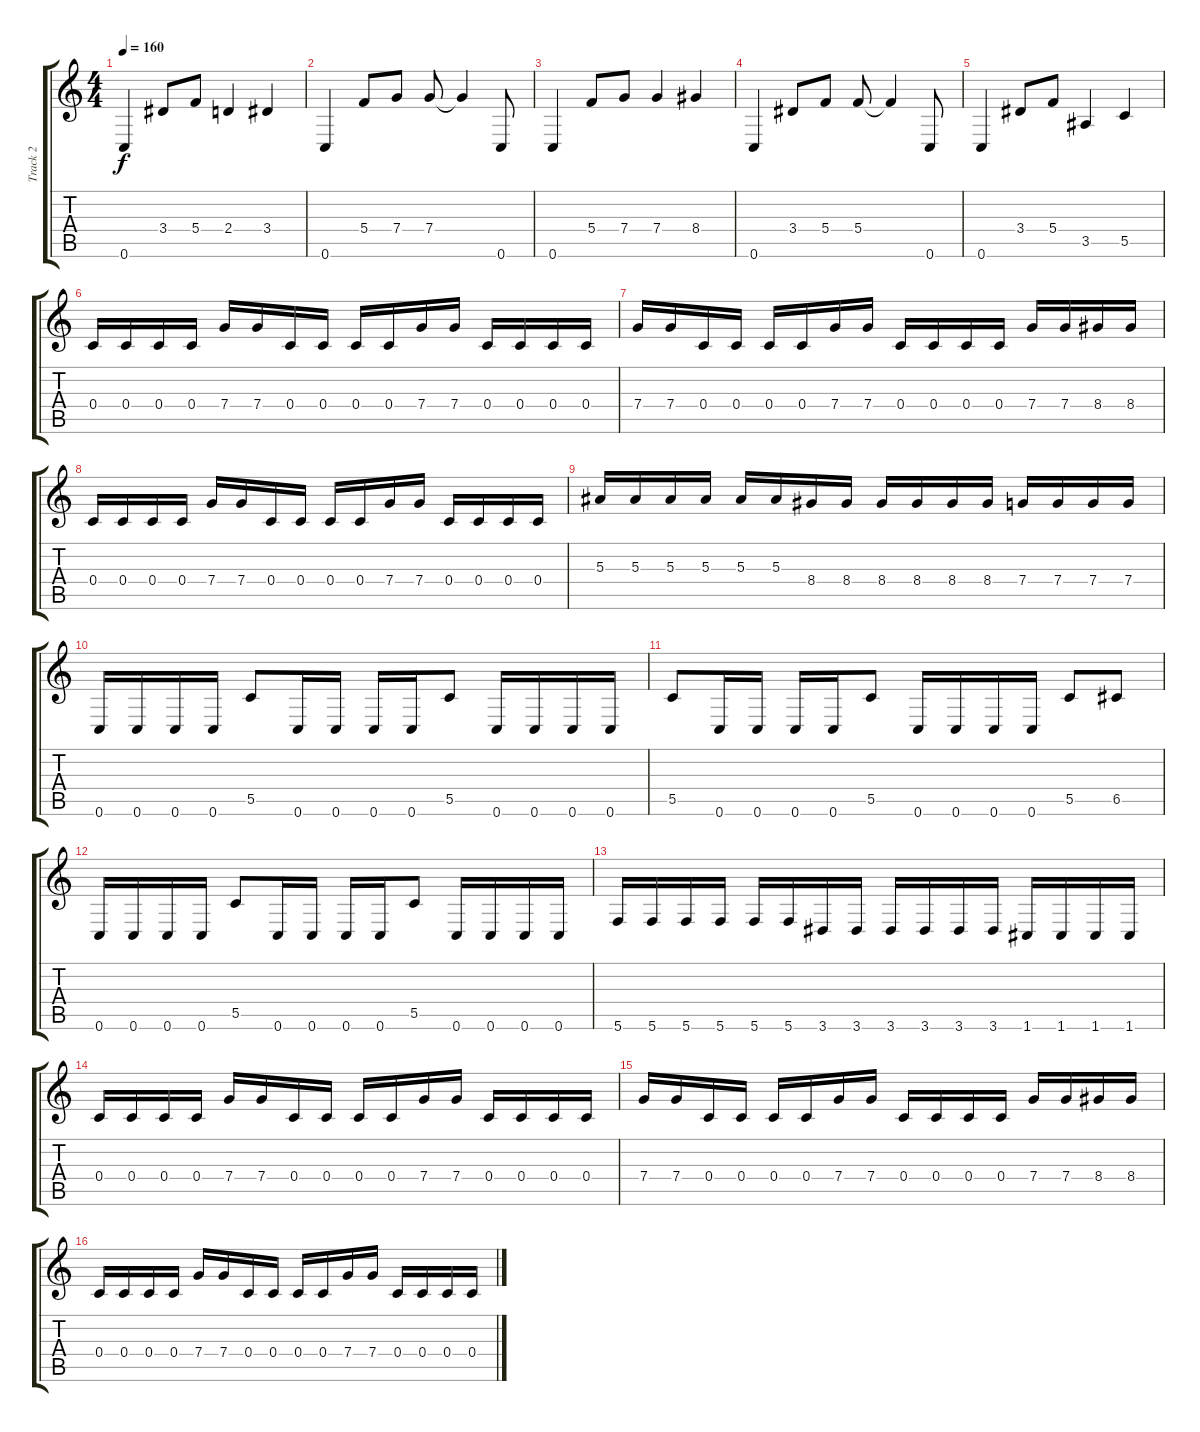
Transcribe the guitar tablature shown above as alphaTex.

\track ("Track 2" "Track 2") {instrument distortionguitar}
\staff {score tabs}
\tuning (D4 A3 F3 C3 G2 C2) {hide}
\ts (4 4)
\tempo 160
\clef g2
\ks c
0.6.4{dy f} 3.4.8 5.4.8 2.4.4 3.4.4 |
0.6.4 5.4.8 7.4.8 7.4.8 7.4{t}.4 0.6.8 |
0.6.4 5.4.8 7.4.8 7.4.4 8.4.4 |
0.6.4 3.4.8 5.4.8 5.4.8 5.4{t}.4 0.6.8 |
0.6.4 3.4.8 5.4.8 3.5.4 5.5.4 |
0.4.16 0.4.16 0.4.16 0.4.16 7.4.16 7.4.16 0.4.16 0.4.16 0.4.16 0.4.16 7.4.16 7.4.16 0.4.16 0.4.16 0.4.16 0.4.16 |
7.4.16 7.4.16 0.4.16 0.4.16 0.4.16 0.4.16 7.4.16 7.4.16 0.4.16 0.4.16 0.4.16 0.4.16 7.4.16 7.4.16 8.4.16 8.4.16 |
0.4.16 0.4.16 0.4.16 0.4.16 7.4.16 7.4.16 0.4.16 0.4.16 0.4.16 0.4.16 7.4.16 7.4.16 0.4.16 0.4.16 0.4.16 0.4.16 |
5.3.16 5.3.16 5.3.16 5.3.16 5.3.16 5.3.16 8.4.16 8.4.16 8.4.16 8.4.16 8.4.16 8.4.16 7.4.16 7.4.16 7.4.16 7.4.16 |
0.6.16 0.6.16 0.6.16 0.6.16 5.5.8 0.6.16 0.6.16 0.6.16 0.6.16 5.5.8 0.6.16 0.6.16 0.6.16 0.6.16 |
5.5.8 0.6.16 0.6.16 0.6.16 0.6.16 5.5.8 0.6.16 0.6.16 0.6.16 0.6.16 5.5.8 6.5.8 |
0.6.16 0.6.16 0.6.16 0.6.16 5.5.8 0.6.16 0.6.16 0.6.16 0.6.16 5.5.8 0.6.16 0.6.16 0.6.16 0.6.16 |
5.6.16 5.6.16 5.6.16 5.6.16 5.6.16 5.6.16 3.6.16 3.6.16 3.6.16 3.6.16 3.6.16 3.6.16 1.6.16 1.6.16 1.6.16 1.6.16 |
0.4.16 0.4.16 0.4.16 0.4.16 7.4.16 7.4.16 0.4.16 0.4.16 0.4.16 0.4.16 7.4.16 7.4.16 0.4.16 0.4.16 0.4.16 0.4.16 |
7.4.16 7.4.16 0.4.16 0.4.16 0.4.16 0.4.16 7.4.16 7.4.16 0.4.16 0.4.16 0.4.16 0.4.16 7.4.16 7.4.16 8.4.16 8.4.16 |
0.4.16 0.4.16 0.4.16 0.4.16 7.4.16 7.4.16 0.4.16 0.4.16 0.4.16 0.4.16 7.4.16 7.4.16 0.4.16 0.4.16 0.4.16 0.4.16
